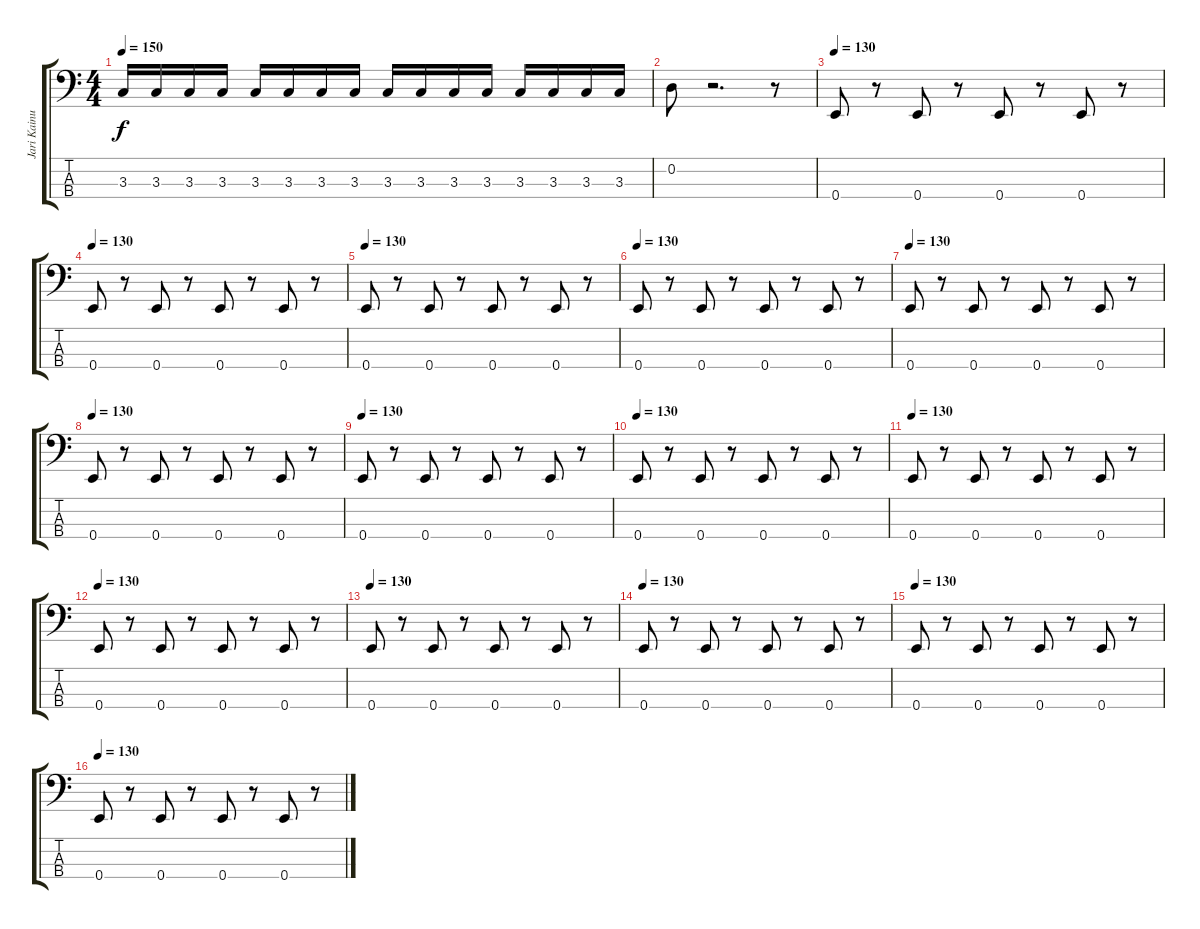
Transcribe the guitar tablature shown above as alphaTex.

\track ("Jari Kainulainen (Bass)" "Jari Kainu") {instrument electricbassfinger}
\staff {score tabs}
\tuning (G2 D2 A1 E1) {hide}
\ts (4 4)
\tempo 150
\clef f4
\ks c
3.3.16{dy f} 3.3.16 3.3.16 3.3.16 3.3.16 3.3.16 3.3.16 3.3.16 3.3.16 3.3.16 3.3.16 3.3.16 3.3.16 3.3.16 3.3.16 3.3.16 |
0.2.8 r.2{d} r.8 |
\tempo 130
0.4.8 r.8 0.4.8 r.8 0.4.8 r.8 0.4.8 r.8 |
\tempo 130
0.4.8 r.8 0.4.8 r.8 0.4.8 r.8 0.4.8 r.8 |
\tempo 130
0.4.8 r.8 0.4.8 r.8 0.4.8 r.8 0.4.8 r.8 |
\tempo 130
0.4.8 r.8 0.4.8 r.8 0.4.8 r.8 0.4.8 r.8 |
\tempo 130
0.4.8 r.8 0.4.8 r.8 0.4.8 r.8 0.4.8 r.8 |
\tempo 130
0.4.8 r.8 0.4.8 r.8 0.4.8 r.8 0.4.8 r.8 |
\tempo 130
0.4.8 r.8 0.4.8 r.8 0.4.8 r.8 0.4.8 r.8 |
\tempo 130
0.4.8 r.8 0.4.8 r.8 0.4.8 r.8 0.4.8 r.8 |
\tempo 130
0.4.8 r.8 0.4.8 r.8 0.4.8 r.8 0.4.8 r.8 |
\tempo 130
0.4.8 r.8 0.4.8 r.8 0.4.8 r.8 0.4.8 r.8 |
\tempo 130
0.4.8 r.8 0.4.8 r.8 0.4.8 r.8 0.4.8 r.8 |
\tempo 130
0.4.8 r.8 0.4.8 r.8 0.4.8 r.8 0.4.8 r.8 |
\tempo 130
0.4.8 r.8 0.4.8 r.8 0.4.8 r.8 0.4.8 r.8 |
\tempo 130
0.4.8 r.8 0.4.8 r.8 0.4.8 r.8 0.4.8 r.8
